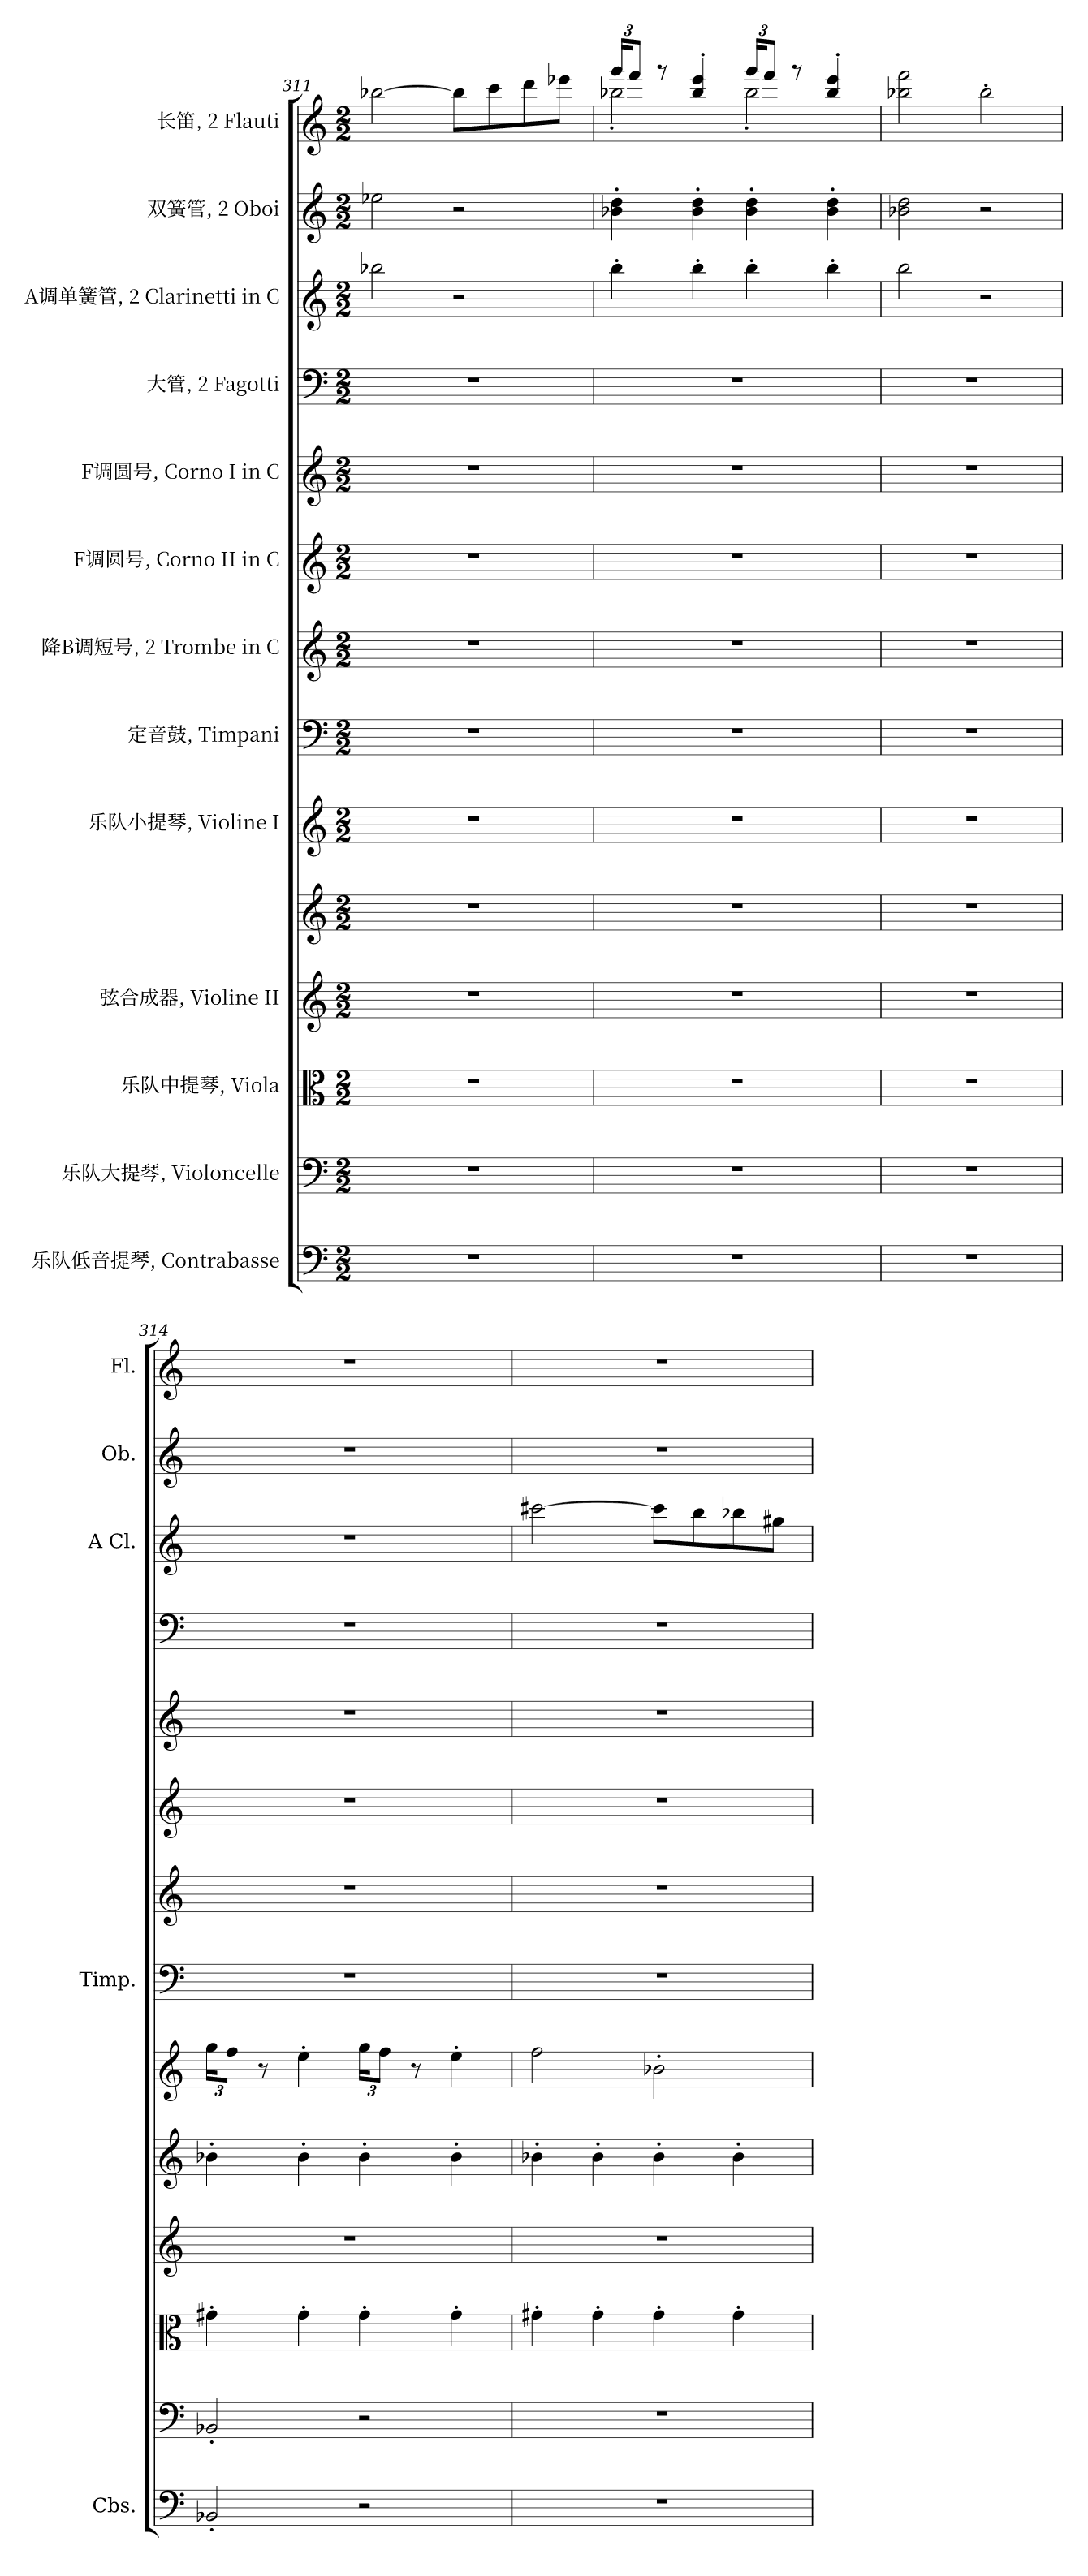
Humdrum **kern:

**kern	**kern	**kern	**kern	**kern	**kern	**kern	**kern	**kern	**kern	**kern	**kern	**kern	**kern
*part13	*part12	*part11	*part10	*part10	*part9	*part8	*part7	*part6	*part5	*part4	*part3	*part2	*part1
*staff14	*staff13	*staff12	*staff11	*staff10	*staff9	*staff8	*staff7	*staff6	*staff5	*staff4	*staff3	*staff2	*staff1
*I"乐队低音提琴, Contrabasse	*I"乐队大提琴, Violoncelle	*I"乐队中提琴, Viola	*I"弦合成器, Violine II	*	*I"乐队小提琴, Violine I	*I"定音鼓, Timpani	*I"降B调短号, 2 Trombe in C	*I"F调圆号, Corno II in C	*I"F调圆号, Corno I in C	*I"大管, 2 Fagotti	*I"A调单簧管, 2 Clarinetti in C	*I"双簧管, 2 Oboi	*I"长笛, 2 Flauti
*I'Cbs.	*	*	*	*	*	*I'Timp.	*	*	*	*	*I'A Cl.	*I'Ob.	*I'Fl.
*clefF4	*clefF4	*clefC3	*clefG2	*clefG2	*clefG2	*clefF4	*clefG2	*clefG2	*clefG2	*clefF4	*clefG2	*clefG2	*clefG2
*ITrd7c12	*	*	*	*	*	*	*ITrd1c2	*ITrd4c7	*ITrd4c7	*	*ITrd2c3	*	*
*k[]	*k[]	*k[]	*k[]	*k[]	*k[]	*k[]	*k[b-e-]	*k[b-]	*k[b-]	*k[]	*k[f#c#g#]	*k[]	*k[]
*M2/2	*M2/2	*M2/2	*M2/2	*M2/2	*M2/2	*M2/2	*M2/2	*M2/2	*M2/2	*M2/2	*M2/2	*M2/2	*M2/2
*MM245	*MM245	*MM245	*MM245	*MM245	*MM245	*MM245	*MM245	*MM245	*MM245	*MM245	*MM245	*MM245	*MM245
=311	=311	=311	=311	=311	=311	=311	=311	=311	=311	=311	=311	=311	=311
1r	1r	1r	1r	1r	1r	1r	1r	1r	1r	1r	2ggn\	2ee-X\	[2bb-X\
*	*	*	*	*	*	*	*	*	*	*	*	*	*MM260
.	.	.	.	.	.	.	.	.	.	.	2r	2r	8bb-\L]
.	.	.	.	.	.	.	.	.	.	.	.	.	8ccc\
.	.	.	.	.	.	.	.	.	.	.	.	.	8ddd\
.	.	.	.	.	.	.	.	.	.	.	.	.	8eee-X\J
=312	=312	=312	=312	=312	=312	=312	=312	=312	=312	=312	=312	=312	=312
*	*	*	*	*	*	*	*	*	*	*	*	*	*Xbrackettup
*	*	*	*	*	*	*	*	*	*	*	*	*	*MM245
*	*	*	*	*	*	*	*	*	*	*	*	*	*^
1r	1r	1r	1r	1r	1r	1r	1r	1r	1r	1r	4gg#'\	4b-X\' 4dd\'	24ggg/KL	2bb-X'\
.	.	.	.	.	.	.	.	.	.	.	.	.	12fff/J	.
.	.	.	.	.	.	.	.	.	.	.	.	.	8r	.
.	.	.	.	.	.	.	.	.	.	.	4gg#'\	4b-\' 4dd\'	4bb-/' 4eee/'	.
*	*	*	*	*	*	*	*	*	*	*	*	*	*MM260	*
.	.	.	.	.	.	.	.	.	.	.	4gg#'\	4b-\' 4dd\'	24ggg/KL	2bb-'\
.	.	.	.	.	.	.	.	.	.	.	.	.	12fff/J	.
.	.	.	.	.	.	.	.	.	.	.	.	.	8r	.
.	.	.	.	.	.	.	.	.	.	.	4gg#'\	4b-\' 4dd\'	4bb-/' 4eee/'	.
*	*	*	*	*	*	*	*	*	*	*	*	*	*v	*v
=313	=313	=313	=313	=313	=313	=313	=313	=313	=313	=313	=313	=313	=313
*	*	*	*	*	*	*	*	*	*	*	*	*	*MM245
1r	1r	1r	1r	1r	1r	1r	1r	1r	1r	1r	2gg#\	2b-X\ 2dd\	2bb-X\ 2fff\
*	*	*	*	*	*	*	*	*	*	*	*	*	*MM260
.	.	.	.	.	.	.	.	.	.	.	2r	2r	2bb-'\
!!LO:PB:g=z
=314	=314	=314	=314	=314	=314	=314	=314	=314	=314	=314	=314	=314	=314
*	*	*	*	*	*Xbrackettup	*	*	*	*	*	*	*	*
*	*	*	*	*	*	*	*	*	*	*	*	*	*MM245
2BBB-X'/	2BB-X'/	4g#X'\	1r	4b-X'\	24gg\KL	1r	1r	1r	1r	1r	1r	1r	1r
.	.	.	.	.	12ff\J	.	.	.	.	.	.	.	.
.	.	.	.	.	8r	.	.	.	.	.	.	.	.
.	.	4g#'\	.	4b-'\	4ee'\	.	.	.	.	.	.	.	.
2r	2r	4g#'\	.	4b-'\	24gg\KL	.	.	.	.	.	.	.	.
.	.	.	.	.	12ff\J	.	.	.	.	.	.	.	.
.	.	.	.	.	8r	.	.	.	.	.	.	.	.
.	.	4g#'\	.	4b-'\	4ee'\	.	.	.	.	.	.	.	.
=315	=315	=315	=315	=315	=315	=315	=315	=315	=315	=315	=315	=315	=315
*	*	*	*	*	*	*	*	*	*	*	*	*	*MM245
1r	1r	4g#X'\	1r	4b-X'\	2ff\	1r	1r	1r	1r	1r	[2aa#X\	1r	1r
.	.	4g#'\	.	4b-'\	.	.	.	.	.	.	.	.	.
.	.	4g#'\	.	4b-'\	2b-X'\	.	.	.	.	.	8aa#\L]	.	.
.	.	.	.	.	.	.	.	.	.	.	8gg#\	.	.
.	.	4g#'\	.	4b-'\	.	.	.	.	.	.	8ggn\	.	.
.	.	.	.	.	.	.	.	.	.	.	8ee#X\J	.	.
=	=	=	=	=	=	=	=	=	=	=	=	=	=
*-	*-	*-	*-	*-	*-	*-	*-	*-	*-	*-	*-	*-	*-
